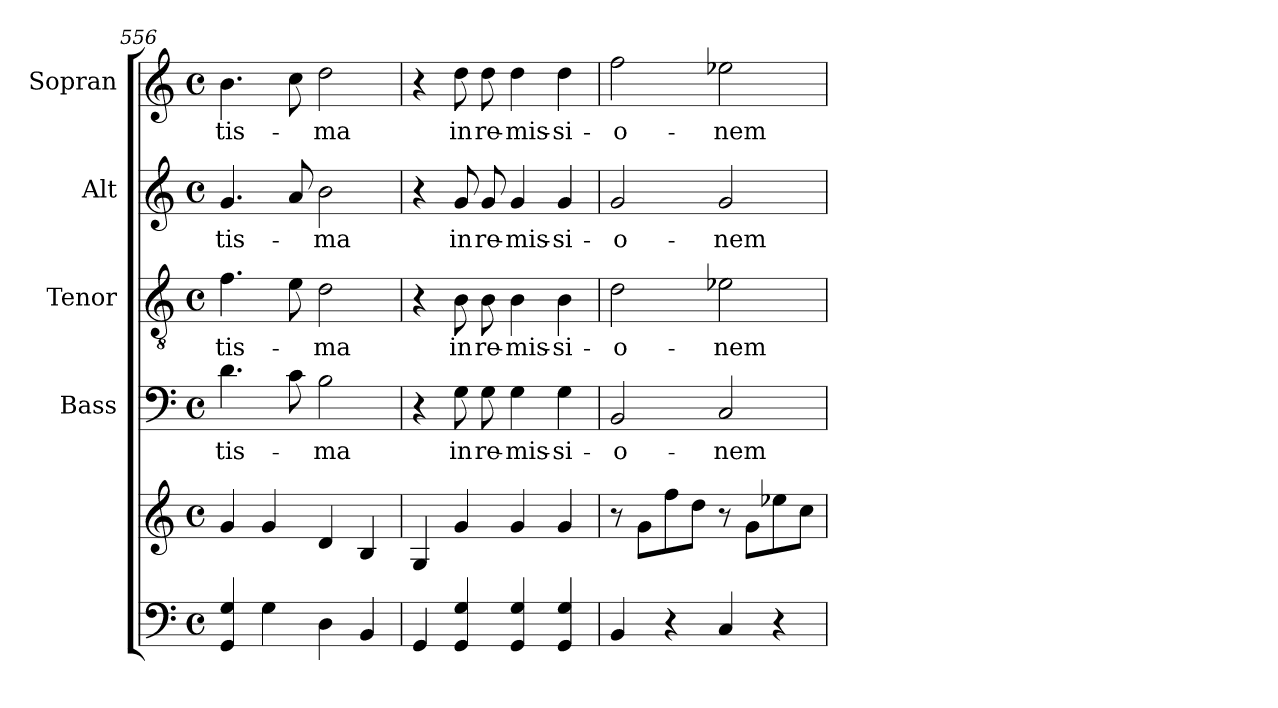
**kern	**kern	**kern	**text	**kern	**text	**kern	**text	**kern	**text
*part5	*part5	*part4	*part4	*part3	*part3	*part2	*part2	*part1	*part1
*staff6	*staff5	*staff4	*staff4	*staff3	*staff3	*staff2	*staff2	*staff1	*staff1
*	*	*I"Bass	*	*I"Tenor	*	*I"Alt	*	*I"Sopran	*
*	*	*I'B.	*	*I'T.	*	*I'A.	*	*I'S.	*
*clefF4	*clefG2	*clefF4	*	*clefGv2	*	*clefG2	*	*clefG2	*
*k[]	*k[]	*k[]	*	*k[]	*	*k[]	*	*k[]	*
*C:	*C:	*C:	*	*C:	*	*C:	*	*C:	*
*M4/4	*M4/4	*M4/4	*	*M4/4	*	*M4/4	*	*M4/4	*
*met(c)	*met(c)	*met(c)	*	*met(c)	*	*met(c)	*	*met(c)	*
=556	=556	=556	=556	=556	=556	=556	=556	=556	=556
!	!	!	!LO:LY:b	!	!LO:LY:b	!	!LO:LY:b	!	!LO:LY:b
4GG/ 4G/	4g/	4.d\	-tis-	4.f\	-tis-	4.g/	-tis-	4.b\	-tis-
4G\	4g/	.	.	.	.	.	.	.	.
.	.	8c\	.	8e\	.	8a/	.	8cc\	.
!	!	!	!LO:LY:b	!	!LO:LY:b	!	!LO:LY:b	!	!LO:LY:b
4D\	4d/	2B\	-ma	2d\	-ma	2b\	-ma	2dd\	-ma
4BB/	4B/	.	.	.	.	.	.	.	.
=557	=557	=557	=557	=557	=557	=557	=557	=557	=557
4GG/	4G/	4r	.	4r	.	4r	.	4r	.
!	!	!	!LO:LY:b	!	!LO:LY:b	!	!LO:LY:b	!	!LO:LY:b
4GG/ 4G/	4g/	8G\	in	8B\	in	8g/	in	8dd\	in
!	!	!	!LO:LY:b	!	!LO:LY:b	!	!LO:LY:b	!	!LO:LY:b
.	.	8G\	re-	8B\	re-	8g/	re-	8dd\	re-
!	!	!	!LO:LY:b	!	!LO:LY:b	!	!LO:LY:b	!	!LO:LY:b
4GG/ 4G/	4g/	4G\	-mis-	4B\	-mis-	4g/	-mis-	4dd\	-mis-
!	!	!	!LO:LY:b	!	!LO:LY:b	!	!LO:LY:b	!	!LO:LY:b
4GG/ 4G/	4g/	4G\	-si-	4B\	-si-	4g/	-si-	4dd\	-si-
!!LO:PB:g=z
=558	=558	=558	=558	=558	=558	=558	=558	=558	=558
!	!	!	!LO:LY:b	!	!LO:LY:b	!	!LO:LY:b	!	!LO:LY:b
4BB/	8r	2BB/	-o-	2d\	-o-	2g/	-o-	2ff\	-o-
.	8g\L	.	.	.	.	.	.	.	.
4r	8ff\	.	.	.	.	.	.	.	.
.	8dd\J	.	.	.	.	.	.	.	.
!	!	!	!LO:LY:b	!	!LO:LY:b	!	!LO:LY:b	!	!LO:LY:b
4C/	8r	2C/	-nem	2e-X\	-nem	2g/	-nem	2ee-X\	-nem
.	8g\L	.	.	.	.	.	.	.	.
4r	8ee-X\	.	.	.	.	.	.	.	.
.	8cc\J	.	.	.	.	.	.	.	.
=	=	=	=	=	=	=	=	=	=
*-	*-	*-	*-	*-	*-	*-	*-	*-	*-
